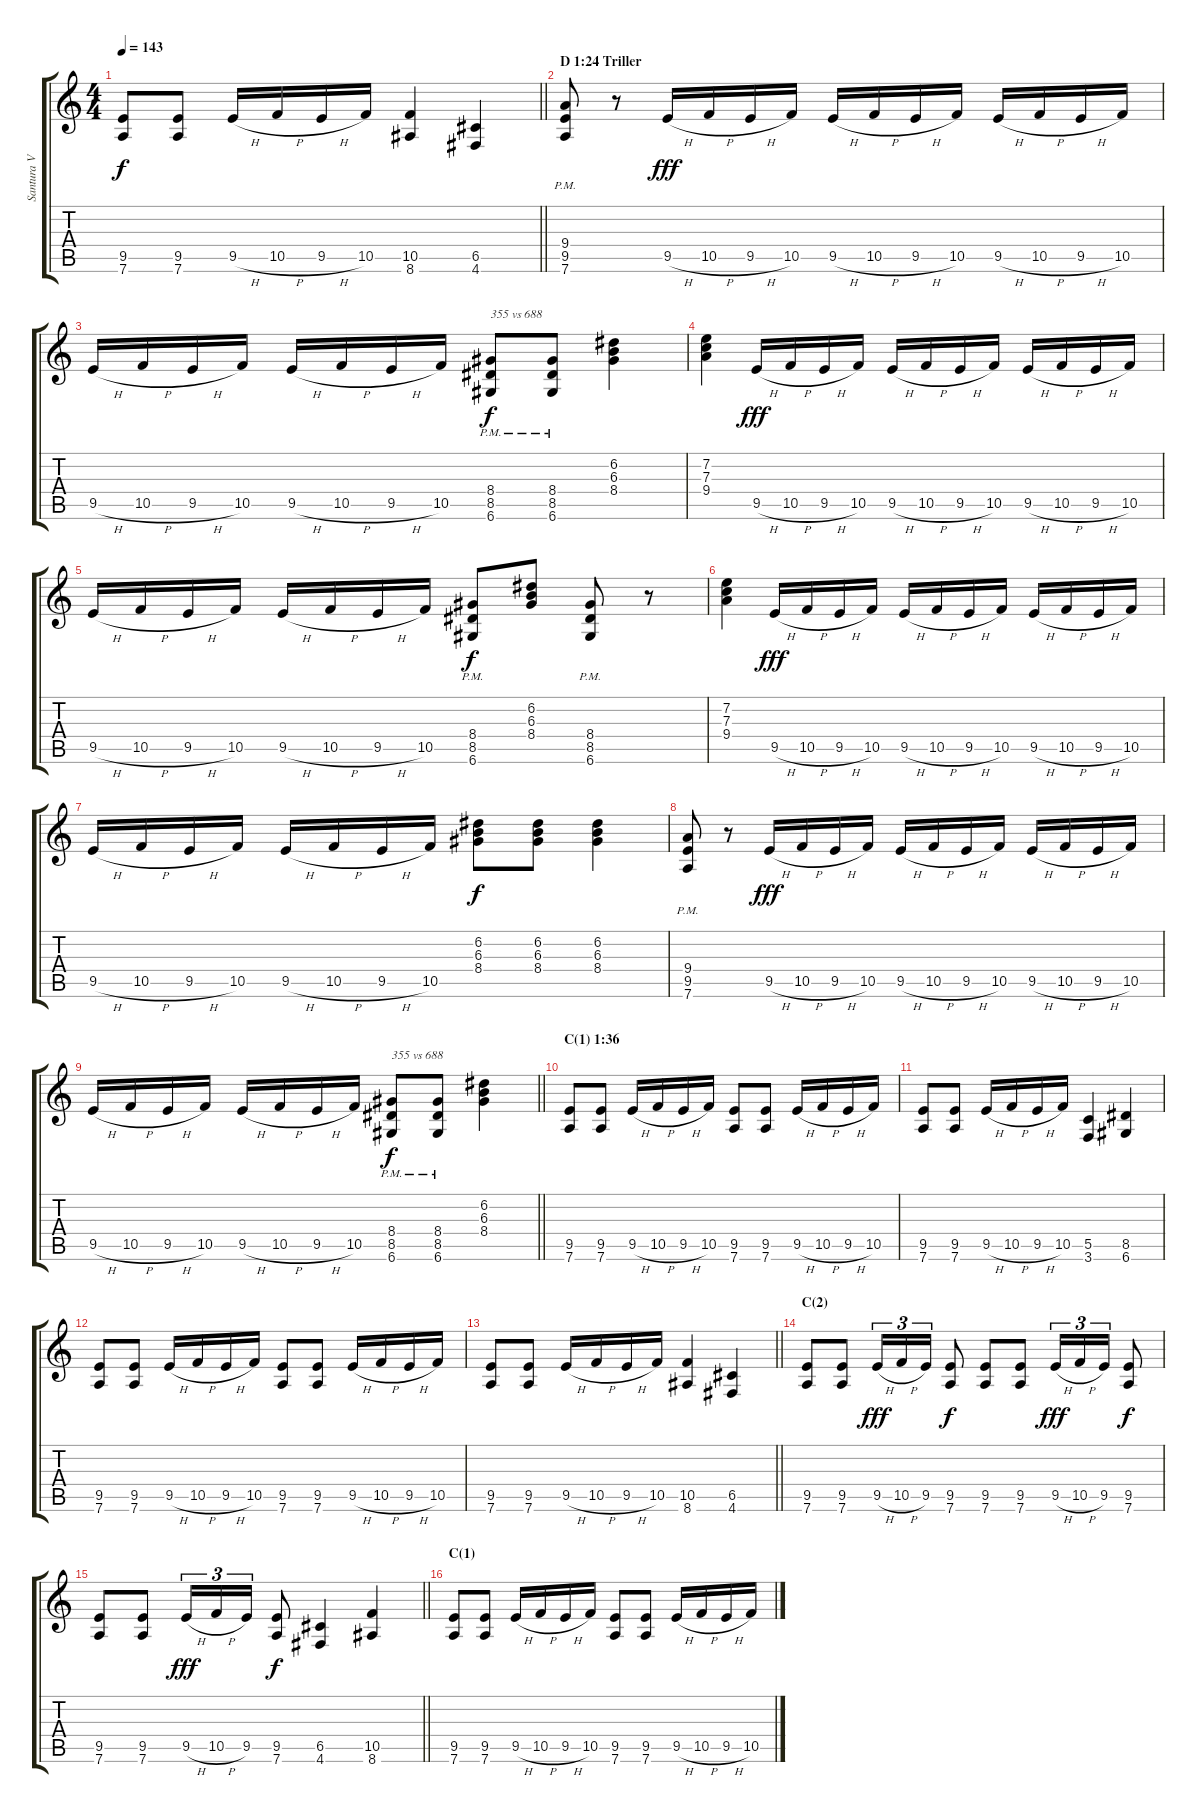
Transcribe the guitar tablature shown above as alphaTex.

\track ("Santura V" "Santura V") {instrument distortionguitar}
\staff {score tabs}
\tuning (D4 A3 F3 C3 G2 D2) {hide}
\ts (4 4)
\tempo 143
\clef g2
\barLineRight lightlight
\ks c
(9.5 7.6).8{dy f} (9.5 7.6).8 9.5{h}.16 10.5{h}.16 9.5{h}.16 10.5.16 (10.5 8.6).4 (6.5 4.6).4 |
\section ("" "D 1:24 Triller")
(9.4{pm} 9.5{pm} 7.6{pm}).8 r.8 9.5{h}.16{dy fff} 10.5{h}.16 9.5{h}.16 10.5.16 9.5{h}.16 10.5{h}.16 9.5{h}.16 10.5.16 9.5{h}.16 10.5{h}.16 9.5{h}.16 10.5.16 |
9.5{h}.16 10.5{h}.16 9.5{h}.16 10.5.16 9.5{h}.16 10.5{h}.16 9.5{h}.16 10.5.16 (8.4{pm} 8.5{pm} 6.6{pm}).8{txt "355 vs 688" dy f} (8.4{pm} 8.5{pm} 6.6{pm}).8 (6.2 6.3 8.4).4 |
(7.2 7.3 9.4).4 9.5{h}.16{dy fff} 10.5{h}.16 9.5{h}.16 10.5.16 9.5{h}.16 10.5{h}.16 9.5{h}.16 10.5.16 9.5{h}.16 10.5{h}.16 9.5{h}.16 10.5.16 |
9.5{h}.16 10.5{h}.16 9.5{h}.16 10.5.16 9.5{h}.16 10.5{h}.16 9.5{h}.16 10.5.16 (8.4{pm} 8.5{pm} 6.6{pm}).8{dy f} (6.2 6.3 8.4).8 (8.4{pm} 8.5{pm} 6.6{pm}).8 r.8 |
(7.2 7.3 9.4).4 9.5{h}.16{dy fff} 10.5{h}.16 9.5{h}.16 10.5.16 9.5{h}.16 10.5{h}.16 9.5{h}.16 10.5.16 9.5{h}.16 10.5{h}.16 9.5{h}.16 10.5.16 |
9.5{h}.16 10.5{h}.16 9.5{h}.16 10.5.16 9.5{h}.16 10.5{h}.16 9.5{h}.16 10.5.16 (6.2 6.3 8.4).8{dy f} (6.2 6.3 8.4).8 (6.2 6.3 8.4).4 |
(9.4{pm} 9.5{pm} 7.6{pm}).8 r.8 9.5{h}.16{dy fff} 10.5{h}.16 9.5{h}.16 10.5.16 9.5{h}.16 10.5{h}.16 9.5{h}.16 10.5.16 9.5{h}.16 10.5{h}.16 9.5{h}.16 10.5.16 |
\barLineRight lightlight
9.5{h}.16 10.5{h}.16 9.5{h}.16 10.5.16 9.5{h}.16 10.5{h}.16 9.5{h}.16 10.5.16 (8.4{pm} 8.5{pm} 6.6{pm}).8{txt "355 vs 688" dy f} (8.4{pm} 8.5{pm} 6.6{pm}).8 (6.2 6.3 8.4).4 |
\section ("" "C(1) 1:36")
(9.5 7.6).8 (9.5 7.6).8 9.5{h}.16 10.5{h}.16 9.5{h}.16 10.5.16 (9.5 7.6).8 (9.5 7.6).8 9.5{h}.16 10.5{h}.16 9.5{h}.16 10.5.16 |
(9.5 7.6).8 (9.5 7.6).8 9.5{h}.16 10.5{h}.16 9.5{h}.16 10.5.16 (5.5 3.6).4 (8.5 6.6).4 |
(9.5 7.6).8 (9.5 7.6).8 9.5{h}.16 10.5{h}.16 9.5{h}.16 10.5.16 (9.5 7.6).8 (9.5 7.6).8 9.5{h}.16 10.5{h}.16 9.5{h}.16 10.5.16 |
\barLineRight lightlight
(9.5 7.6).8 (9.5 7.6).8 9.5{h}.16 10.5{h}.16 9.5{h}.16 10.5.16 (10.5 8.6).4 (6.5 4.6).4 |
\section ("" "C(2)")
(9.5 7.6).8 (9.5 7.6).8 9.5{h}.16{tu (3 2) dy fff} 10.5{h}.16{tu (3 2)} 9.5.16{tu (3 2)} (9.5 7.6).8{dy f} (9.5 7.6).8 (9.5 7.6).8 9.5{h}.16{tu (3 2) dy fff} 10.5{h}.16{tu (3 2)} 9.5.16{tu (3 2)} (9.5 7.6).8{dy f} |
\barLineRight lightlight
(9.5 7.6).8 (9.5 7.6).8 9.5{h}.16{tu (3 2) dy fff} 10.5{h}.16{tu (3 2)} 9.5.16{tu (3 2)} (9.5 7.6).8{dy f} (6.5 4.6).4 (10.5 8.6).4 |
\section ("" "C(1)")
(9.5 7.6).8 (9.5 7.6).8 9.5{h}.16 10.5{h}.16 9.5{h}.16 10.5.16 (9.5 7.6).8 (9.5 7.6).8 9.5{h}.16 10.5{h}.16 9.5{h}.16 10.5.16
